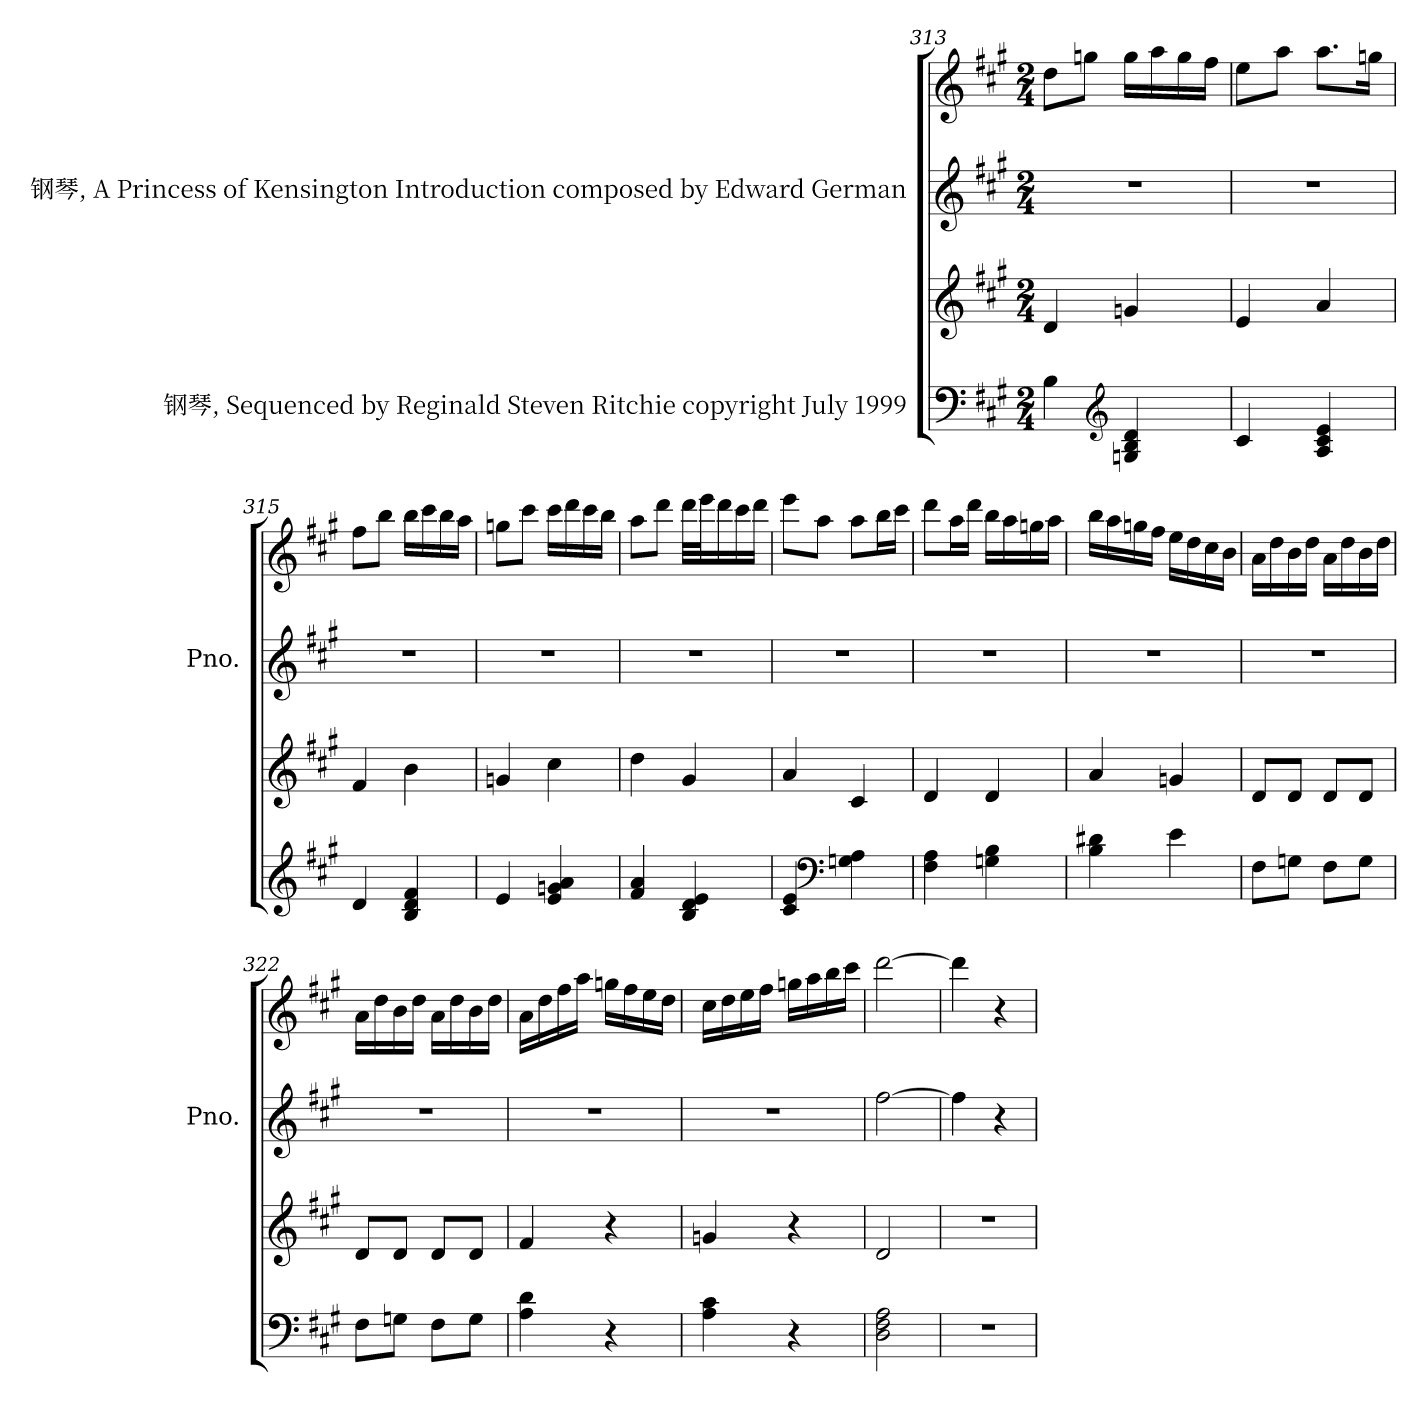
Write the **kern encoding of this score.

**kern	**kern	**kern	**kern
*part2	*part2	*part1	*part1
*staff4	*staff3	*staff2	*staff1
*I"钢琴, Sequenced by Reginald Steven Ritchie copyright July 1999	*	*I"钢琴, A Princess of Kensington Introduction composed by Edward German	*
*	*	*I'Pno.	*
!!LO:PB:g=z
*clefF4	*clefG2	*clefG2	*clefG2
*k[f#c#g#]	*k[f#c#g#]	*k[f#c#g#]	*k[f#c#g#]
*M2/4	*M2/4	*M2/4	*M2/4
=313	=313	=313	=313
4B\	4d/	2r	8dd\L
.	.	.	8ggn\J
*clefG2	*	*	*
4Gn/ 4B/ 4d/	4gn/	.	16gg\LL
.	.	.	16aa\
.	.	.	16gg\
.	.	.	16ff#\JJ
=314	=314	=314	=314
4c#/	4e/	2r	8ee\L
.	.	.	8aa\J
4A/ 4c#/ 4e/	4a/	.	8.aa\L
.	.	.	16ggn\Jk
=315	=315	=315	=315
4d/	4f#/	2r	8ff#\L
.	.	.	8bb\J
4B/ 4d/ 4f#/	4b\	.	16bb\LL
.	.	.	16ccc#\
.	.	.	16bb\
.	.	.	16aa\JJ
=316	=316	=316	=316
4e/	4gn/	2r	8ggn\L
.	.	.	8ccc#\J
4e/ 4gn/ 4a/	4cc#\	.	16ccc#\LL
.	.	.	16ddd\
.	.	.	16ccc#\
.	.	.	16bb\JJ
!!LO:LB:g=z
=317	=317	=317	=317
4f#/ 4a/	4dd\	2r	8aa\L
.	.	.	8ddd\J
4B/ 4d/ 4e/	4g#/	.	32ddd\LLL
.	.	.	32eee\J
.	.	.	16ddd\
.	.	.	16ccc#\
.	.	.	16ddd\JJ
=318	=318	=318	=318
4c#/ 4e/	4a/	2r	8eee\L
.	.	.	8aa\J
*clefF4	*	*	*
4Gn\ 4A\	4c#/	.	8aa\L
.	.	.	16bb\L
.	.	.	16ccc#\JJ
=319	=319	=319	=319
4F#\ 4A\	4d/	2r	8ddd\L
.	.	.	16aa\L
.	.	.	16ddd\JJ
4Gn\ 4B\	4d/	.	16bb\LL
.	.	.	16aa\
.	.	.	16ggn\
.	.	.	16aa\JJ
=320	=320	=320	=320
4B\ 4d#X\	4a/	2r	16bb\LL
.	.	.	16aa\
.	.	.	16ggn\
.	.	.	16ff#\JJ
4e\	4gn/	.	16ee\LL
.	.	.	16dd\
.	.	.	16cc#\
.	.	.	16b\JJ
!!LO:LB:g=z
=321	=321	=321	=321
8F#\L	8d/L	2r	16a\LL
.	.	.	16dd\
8Gn\J	8d/J	.	16b\
.	.	.	16dd\JJ
8F#\L	8d/L	.	16a\LL
.	.	.	16dd\
8G\J	8d/J	.	16b\
.	.	.	16dd\JJ
=322	=322	=322	=322
8F#\L	8d/L	2r	16a\LL
.	.	.	16dd\
8Gn\J	8d/J	.	16b\
.	.	.	16dd\JJ
8F#\L	8d/L	.	16a\LL
.	.	.	16dd\
8G\J	8d/J	.	16b\
.	.	.	16dd\JJ
=323	=323	=323	=323
4A\ 4d\	4f#/	2r	16a\LL
.	.	.	16dd\
.	.	.	16ff#\
.	.	.	16aa\JJ
4r	4r	.	16ggn\LL
.	.	.	16ff#\
.	.	.	16ee\
.	.	.	16dd\JJ
=324	=324	=324	=324
4A\ 4c#\	4gn/	2r	16cc#\LL
.	.	.	16dd\
.	.	.	16ee\
.	.	.	16ff#\JJ
4r	4r	.	16ggn\LL
.	.	.	16aa\
.	.	.	16bb\
.	.	.	16ccc#\JJ
=325	=325	=325	=325
*	*	*	*MM115
2D\ 2F#\ 2A\	2d/	[2ff#\	[2ddd\
=326	=326	=326	=326
2r	2r	4ff#\]	4ddd\]
.	.	4r	4r
=	=	=	=
*-	*-	*-	*-
